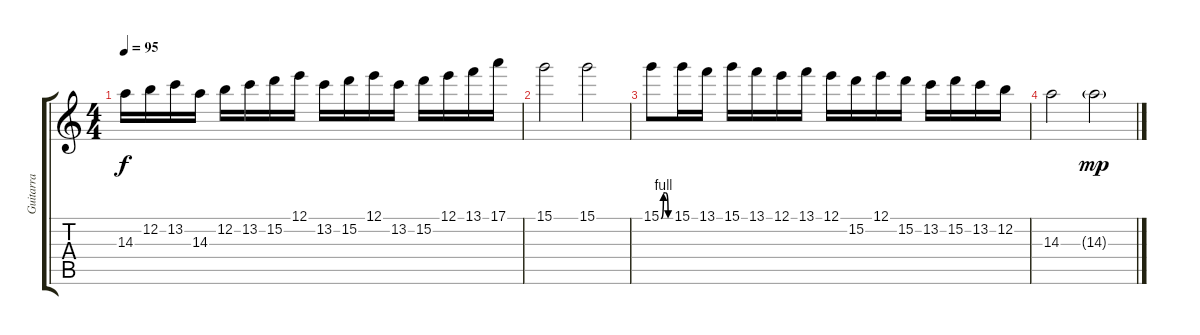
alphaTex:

\track ("Guitarra" "Guitarra") {instrument electricguitarclean}
\staff {score tabs}
\tuning (E4 B3 G3 D3 A2 E2) {hide}
\ts (4 4)
\tempo 95
\clef g2
\ks c
14.3.16{dy f volume 10} 12.2.16 13.2.16 14.3.16 12.2.16 13.2.16 15.2.16 12.1.16 13.2.16 15.2.16 12.1.16 13.2.16 15.2.16 12.1.16 13.1.16 17.1.16 |
15.1.2 15.1.2 |
15.1{be (custom 0 0 15 4 30 4 45 0 60 0)}.8 15.1.16 13.1.16 15.1.16 13.1.16 12.1.16 13.1.16 12.1.16 15.2.16 12.1.16 15.2.16 13.2.16 15.2.16 13.2.16 12.2.16 |
14.3.2 14.3{g}.2{dy mp}
